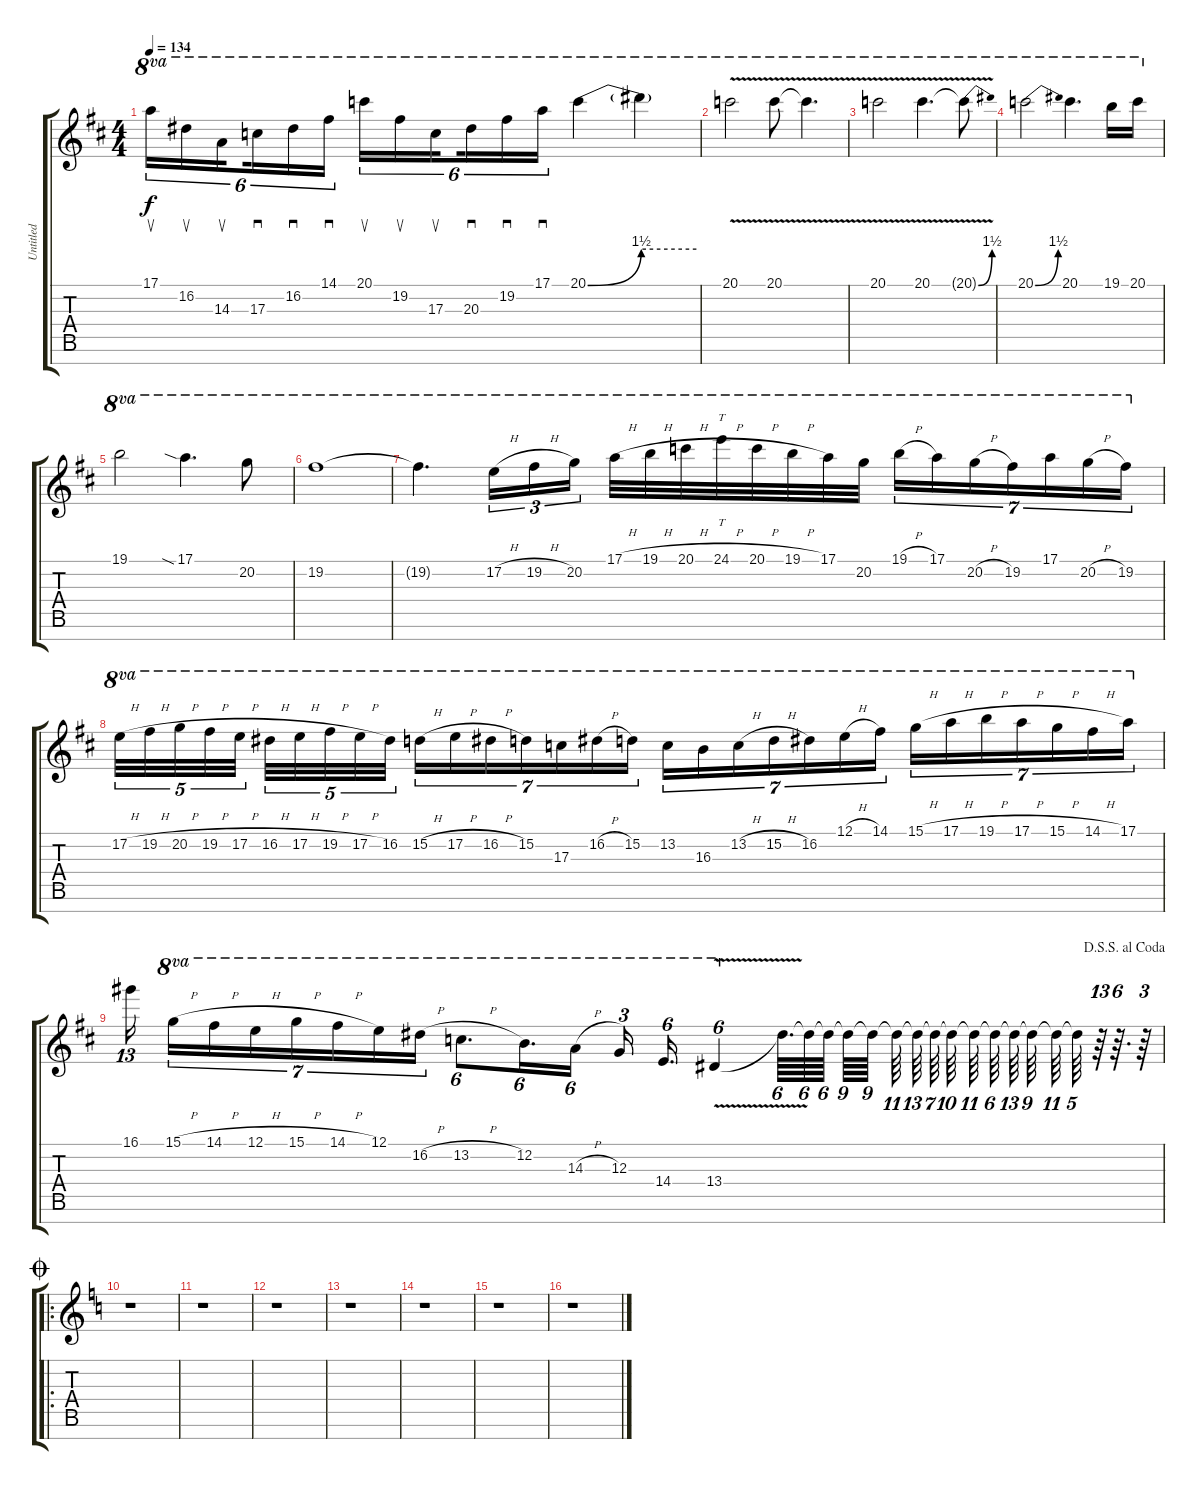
\track ("Untitled" "Untitled") {instrument distortionguitar}
\staff {score tabs}
\tuning (E4 B3 G3 D3 A2 E2 B1) {hide}
\ts (4 4)
\tempo 134
\clef g2
\ks d
17.1.16{su tu (6 4) ot 8va dy f} 16.2.16{su tu (6 4) ot 8va} 14.3.16{su tu (6 4) ot 8va beam splitsecondary} 17.3.16{sd tu (6 4) ot 8va} 16.2.16{sd tu (6 4) ot 8va} 14.1.16{sd tu (6 4) ot 8va} 20.1.16{su tu (6 4) ot 8va} 19.2.16{su tu (6 4) ot 8va} 17.3.16{su tu (6 4) ot 8va beam splitsecondary} 20.3.16{sd tu (6 4) ot 8va} 19.2.16{sd tu (6 4) ot 8va} 17.1.16{sd tu (6 4) ot 8va} 20.1{be (bend 0 0 60 6)}.4{ot 8va} 20.1{be (hold 0 6 60 6) t}.4{ot 8va} |
20.1{v}.2{ot 8va} 20.1{v}.8{ot 8va} 20.1{v t}.4{d ot 8va} |
20.1{v}.2{ot 8va} 20.1{v}.4{d ot 8va} 20.1{be (bend 0 0 60 6) t}.8{ot 8va} |
20.1{be (bend 0 0 60 6)}.2{ot 8va} 20.1.4{d ot 8va} 19.1.16{ot 8va} 20.1.16{ot 8va} |
19.1.2{ot 8va} 17.1{sia}.4{d ot 8va} 20.2.8{ot 8va} |
19.2.1{ot 8va} |
19.2{t}.4{d ot 8va} 17.2{h}.16{tu (3 2) ot 8va} 19.2{h}.16{tu (3 2) ot 8va} 20.2.16{tu (3 2) ot 8va} 17.1{h}.32{ot 8va} 19.1{h}.32{ot 8va} 20.1{h}.32{ot 8va} 24.1{h}.32{tt ot 8va} 20.1{h}.32{ot 8va} 19.1{h}.32{ot 8va} 17.1.32{ot 8va} 20.2.32{ot 8va} 19.1{h}.16{tu (7 4) ot 8va} 17.1.16{tu (7 4) ot 8va} 20.2{h}.16{tu (7 4) ot 8va} 19.2.16{tu (7 4) ot 8va} 17.1.16{tu (7 4) ot 8va} 20.2{h}.16{tu (7 4) ot 8va} 19.2.16{tu (7 4) ot 8va} |
17.2{h}.32{tu (5 4) ot 8va} 19.2{h}.32{tu (5 4) ot 8va} 20.2{h}.32{tu (5 4) ot 8va} 19.2{h}.32{tu (5 4) ot 8va} 17.2{h}.32{tu (5 4) ot 8va beam splitsecondary} 16.2{h}.32{tu (5 4) ot 8va} 17.2{h}.32{tu (5 4) ot 8va} 19.2{h}.32{tu (5 4) ot 8va} 17.2{h}.32{tu (5 4) ot 8va} 16.2.32{tu (5 4) ot 8va} 15.2{h}.16{tu (7 4) ot 8va} 17.2{h}.16{tu (7 4) ot 8va} 16.2{h}.16{tu (7 4) ot 8va} 15.2.16{tu (7 4) ot 8va} 17.3.16{tu (7 4) ot 8va} 16.2{h}.16{tu (7 4) ot 8va} 15.2.16{tu (7 4) ot 8va} 13.2.16{tu (7 4) ot 8va} 16.3.16{tu (7 4) ot 8va} 13.2{h}.16{tu (7 4) ot 8va} 15.2{h}.16{tu (7 4) ot 8va} 16.2.16{tu (7 4) ot 8va} 12.1{h}.16{tu (7 4) ot 8va} 14.1.16{tu (7 4) ot 8va} 15.1{h}.16{tu (7 4) ot 8va} 17.1{h}.16{tu (7 4) ot 8va} 19.1{h}.16{tu (7 4) ot 8va} 17.1{h}.16{tu (7 4) ot 8va} 15.1{h}.16{tu (7 4) ot 8va} 14.1{h}.16{tu (7 4) ot 8va} 17.1.16{tu (7 4) ot 8va} |
\jump dalsegnosegnoalcoda
16.1.16{tu (13 8)} 15.1{h}.16{tu (7 4) ot 8va} 14.1{h}.16{tu (7 4) ot 8va} 12.1{h}.16{tu (7 4) ot 8va} 15.1{h}.16{tu (7 4) ot 8va} 14.1{h}.16{tu (7 4) ot 8va} 12.1.16{tu (7 4) ot 8va} 16.2{h}.16{tu (7 4) ot 8va} 13.2{h}.8{d tu (6 4) ot 8va} 12.2.16{d tu (6 4) ot 8va} 14.3{h}.16{tu (6 4) ot 8va} 12.3.16{tu (3 2) ot 8va} 14.4.16{d tu (6 4) ot 8va} 13.4{v}.4{tu (6 4) ot 8va} 13.4{t}.64{d tu (6 4)} 13.4{t}.64{tu (6 4)} 13.4{t}.64{tu (6 4)} 13.4{t}.64{tu (9 8)} 13.4{t}.64{tu (9 8)} 13.4{t}.64{tu (11 8)} 13.4{t}.64{tu (13 8)} 13.4{t}.64{tu (7 4)} 13.4{t}.64{tu (10 8)} 13.4{t}.64{tu (11 8)} 13.4{t}.64{tu (6 4)} 13.4{t}.64{tu (13 8)} 13.4{t}.64{tu (9 8)} 13.4{t}.64{tu (11 8)} 13.4{t}.64{tu (5 4)} r.64{tu (13 8)} r.64{d tu (6 4)} r.64{tu (3 2)} |
\ro
\jump coda
\ks c
r.1 |
r.1 |
r.1 |
r.1 |
r.1 |
r.1 |
r.1
